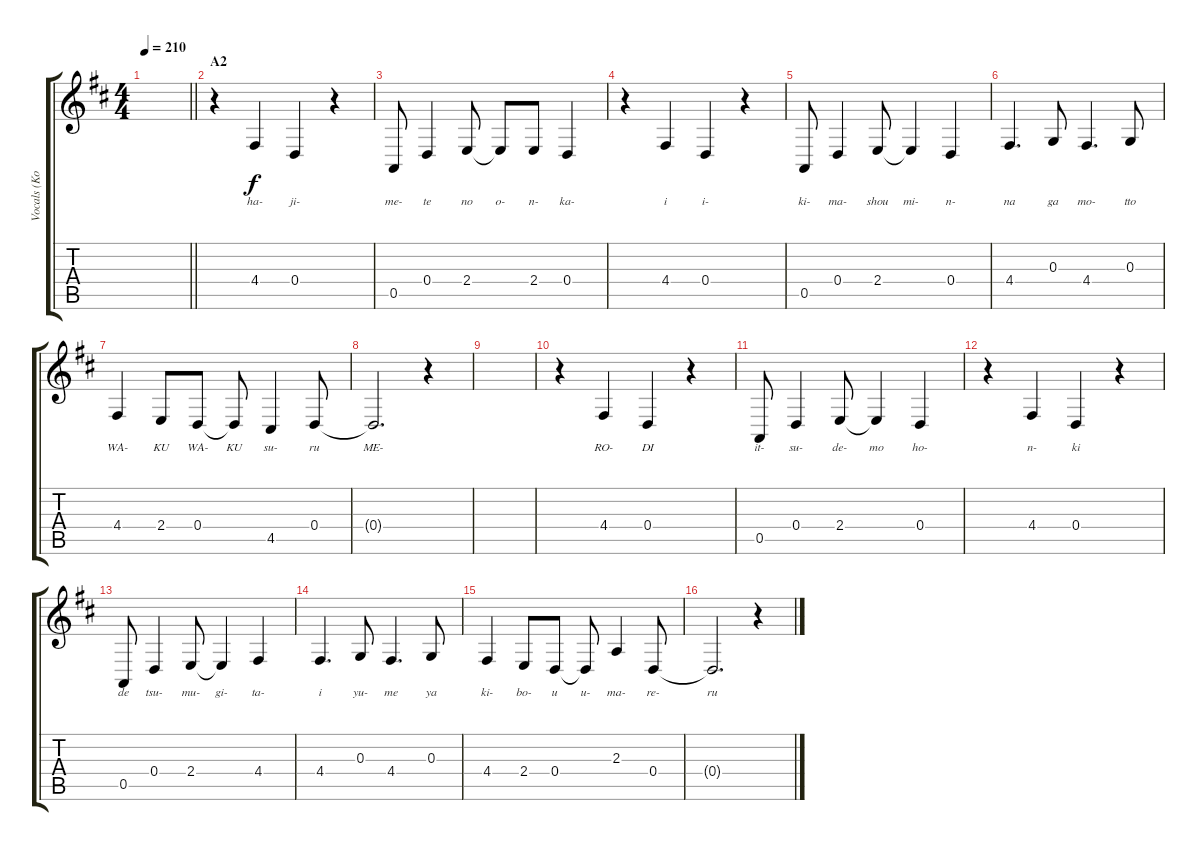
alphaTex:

\track ("Vocals (Kotobuki Tsumugi)" "Vocals (Ko") {instrument altosax}
\staff {score tabs}
\tuning (E4 B3 G3 D3 A2 E2) {hide}
\ts (4 4)
\tempo 210
\clef g2
\barLineRight lightlight
\ks d
|
\section ("" "A2")
r.4 4.4.4{lyrics (0 "ha-") lyrics (1 "") lyrics (2 "") lyrics (3 "") lyrics (4 "")} 0.4.4{lyrics (0 "ji-") lyrics (1 "") lyrics (2 "") lyrics (3 "") lyrics (4 "")} r.4 |
0.5.8{lyrics (0 "me-") lyrics (1 "") lyrics (2 "") lyrics (3 "") lyrics (4 "")} 0.4.4{lyrics (0 "te") lyrics (1 "") lyrics (2 "") lyrics (3 "") lyrics (4 "")} 2.4.8{lyrics (0 "no") lyrics (1 "") lyrics (2 "") lyrics (3 "") lyrics (4 "")} 2.4{t}.8{lyrics (0 "o-") lyrics (1 "") lyrics (2 "") lyrics (3 "") lyrics (4 "")} 2.4.8{lyrics (0 "n-") lyrics (1 "") lyrics (2 "") lyrics (3 "") lyrics (4 "")} 0.4.4{lyrics (0 "ka-") lyrics (1 "") lyrics (2 "") lyrics (3 "") lyrics (4 "")} |
r.4 4.4.4{lyrics (0 "i") lyrics (1 "") lyrics (2 "") lyrics (3 "") lyrics (4 "")} 0.4.4{lyrics (0 "i-") lyrics (1 "") lyrics (2 "") lyrics (3 "") lyrics (4 "")} r.4 |
0.5.8{lyrics (0 "ki-") lyrics (1 "") lyrics (2 "") lyrics (3 "") lyrics (4 "")} 0.4.4{lyrics (0 "ma-") lyrics (1 "") lyrics (2 "") lyrics (3 "") lyrics (4 "")} 2.4.8{lyrics (0 "shou") lyrics (1 "") lyrics (2 "") lyrics (3 "") lyrics (4 "")} 2.4{t}.4{lyrics (0 "mi-") lyrics (1 "") lyrics (2 "") lyrics (3 "") lyrics (4 "")} 0.4.4{lyrics (0 "n-") lyrics (1 "") lyrics (2 "") lyrics (3 "") lyrics (4 "")} |
4.4.4{d lyrics (0 "na") lyrics (1 "") lyrics (2 "") lyrics (3 "") lyrics (4 "")} 0.3.8{lyrics (0 "ga") lyrics (1 "") lyrics (2 "") lyrics (3 "") lyrics (4 "")} 4.4.4{d lyrics (0 "mo-") lyrics (1 "") lyrics (2 "") lyrics (3 "") lyrics (4 "")} 0.3.8{lyrics (0 "tto") lyrics (1 "") lyrics (2 "") lyrics (3 "") lyrics (4 "")} |
4.4.4{lyrics (0 "WA-") lyrics (1 "") lyrics (2 "") lyrics (3 "") lyrics (4 "")} 2.4.8{lyrics (0 "KU") lyrics (1 "") lyrics (2 "") lyrics (3 "") lyrics (4 "")} 0.4.8{lyrics (0 "WA-") lyrics (1 "") lyrics (2 "") lyrics (3 "") lyrics (4 "")} 0.4{t}.8{lyrics (0 "KU") lyrics (1 "") lyrics (2 "") lyrics (3 "") lyrics (4 "")} 4.5.4{lyrics (0 "su-") lyrics (1 "") lyrics (2 "") lyrics (3 "") lyrics (4 "")} 0.4.8{lyrics (0 "ru") lyrics (1 "") lyrics (2 "") lyrics (3 "") lyrics (4 "")} |
0.4{t}.2{d lyrics (0 "ME-") lyrics (1 "") lyrics (2 "") lyrics (3 "") lyrics (4 "")} r.4 |
|
r.4 4.4.4{lyrics (0 "RO-") lyrics (1 "") lyrics (2 "") lyrics (3 "") lyrics (4 "")} 0.4.4{lyrics (0 "DI") lyrics (1 "") lyrics (2 "") lyrics (3 "") lyrics (4 "")} r.4 |
0.5.8{lyrics (0 "it-") lyrics (1 "") lyrics (2 "") lyrics (3 "") lyrics (4 "")} 0.4.4{lyrics (0 "su-") lyrics (1 "") lyrics (2 "") lyrics (3 "") lyrics (4 "")} 2.4.8{lyrics (0 "de-") lyrics (1 "") lyrics (2 "") lyrics (3 "") lyrics (4 "")} 2.4{t}.4{lyrics (0 "mo") lyrics (1 "") lyrics (2 "") lyrics (3 "") lyrics (4 "")} 0.4.4{lyrics (0 "ho-") lyrics (1 "") lyrics (2 "") lyrics (3 "") lyrics (4 "")} |
r.4 4.4.4{lyrics (0 "n-") lyrics (1 "") lyrics (2 "") lyrics (3 "") lyrics (4 "")} 0.4.4{lyrics (0 "ki") lyrics (1 "") lyrics (2 "") lyrics (3 "") lyrics (4 "")} r.4 |
0.5.8{lyrics (0 "de") lyrics (1 "") lyrics (2 "") lyrics (3 "") lyrics (4 "")} 0.4.4{lyrics (0 "tsu-") lyrics (1 "") lyrics (2 "") lyrics (3 "") lyrics (4 "")} 2.4.8{lyrics (0 "mu-") lyrics (1 "") lyrics (2 "") lyrics (3 "") lyrics (4 "")} 2.4{t}.4{lyrics (0 "gi-") lyrics (1 "") lyrics (2 "") lyrics (3 "") lyrics (4 "")} 4.4.4{lyrics (0 "ta-") lyrics (1 "") lyrics (2 "") lyrics (3 "") lyrics (4 "")} |
4.4.4{d lyrics (0 "i") lyrics (1 "") lyrics (2 "") lyrics (3 "") lyrics (4 "")} 0.3.8{lyrics (0 "yu-") lyrics (1 "") lyrics (2 "") lyrics (3 "") lyrics (4 "")} 4.4.4{d lyrics (0 "me") lyrics (1 "") lyrics (2 "") lyrics (3 "") lyrics (4 "")} 0.3.8{lyrics (0 "ya") lyrics (1 "") lyrics (2 "") lyrics (3 "") lyrics (4 "")} |
4.4.4{lyrics (0 "ki-") lyrics (1 "") lyrics (2 "") lyrics (3 "") lyrics (4 "")} 2.4.8{lyrics (0 "bo-") lyrics (1 "") lyrics (2 "") lyrics (3 "") lyrics (4 "")} 0.4.8{lyrics (0 "u") lyrics (1 "") lyrics (2 "") lyrics (3 "") lyrics (4 "")} 0.4{t}.8{lyrics (0 "u-") lyrics (1 "") lyrics (2 "") lyrics (3 "") lyrics (4 "")} 2.3.4{lyrics (0 "ma-") lyrics (1 "") lyrics (2 "") lyrics (3 "") lyrics (4 "")} 0.4.8{lyrics (0 "re-") lyrics (1 "") lyrics (2 "") lyrics (3 "") lyrics (4 "")} |
0.4{t}.2{d lyrics (0 "ru") lyrics (1 "") lyrics (2 "") lyrics (3 "") lyrics (4 "")} r.4
